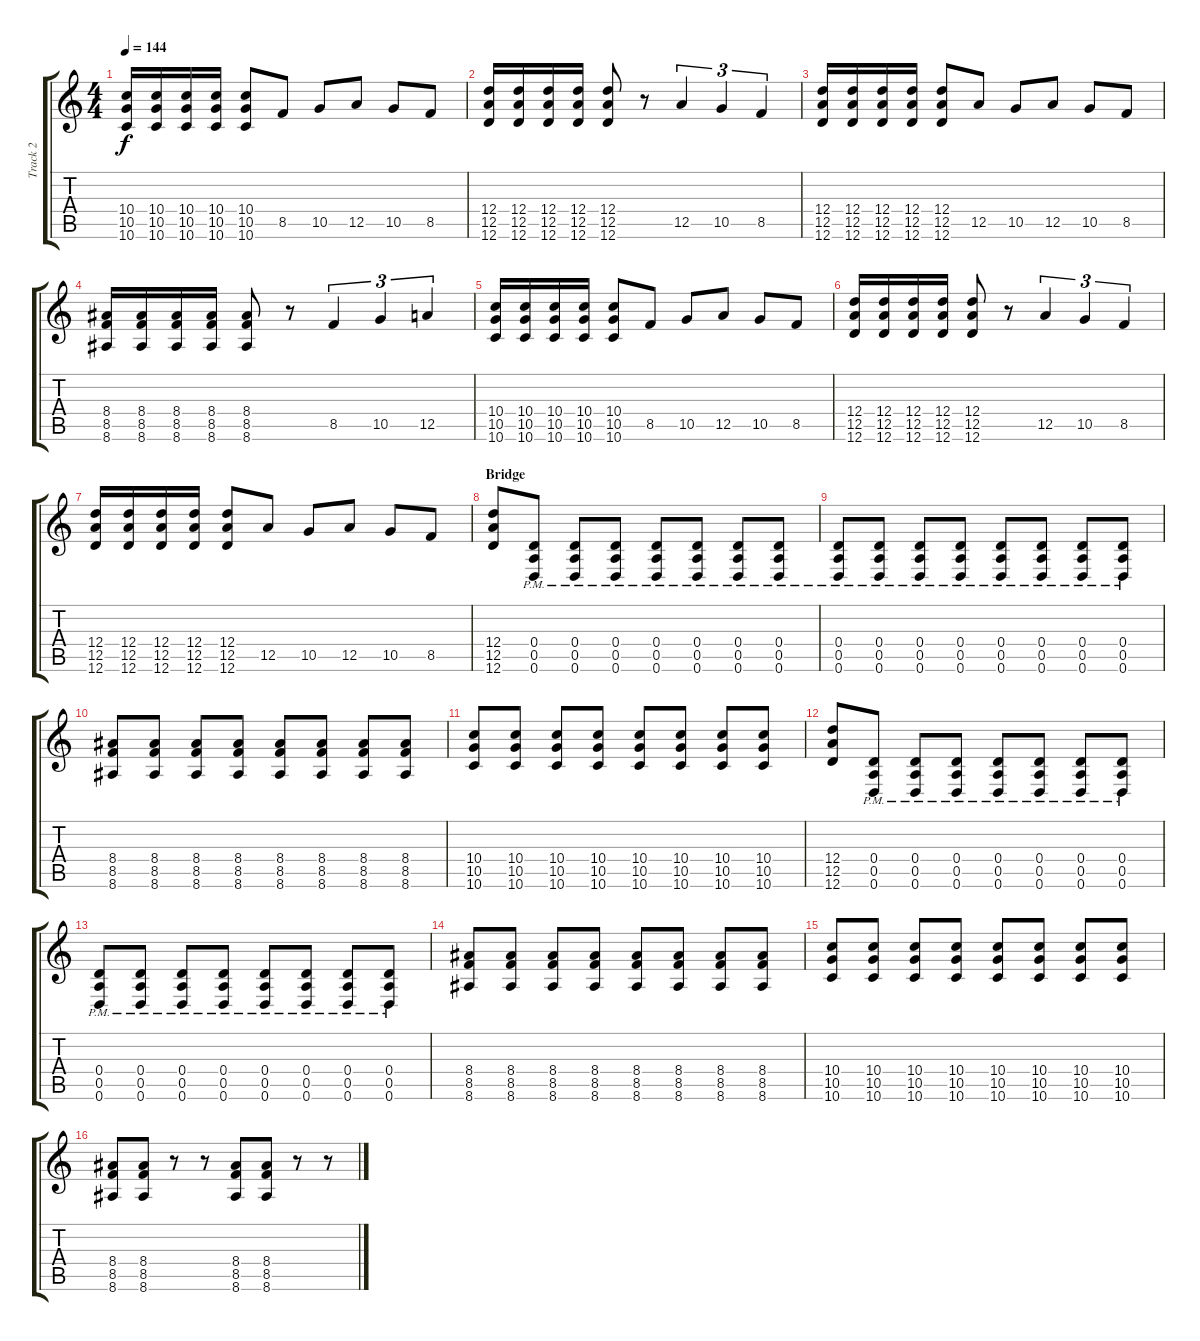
\track ("Track 2" "Track 2") {instrument distortionguitar}
\staff {score tabs}
\tuning (E4 B3 G3 D3 A2 D2) {hide}
\ts (4 4)
\tempo 144
\clef g2
\ks c
(10.4 10.5 10.6).16{dy f} (10.4 10.5 10.6).16 (10.4 10.5 10.6).16 (10.4 10.5 10.6).16 (10.4 10.5 10.6).8 8.5.8 10.5.8 12.5.8 10.5.8 8.5.8 |
(12.4 12.5 12.6).16 (12.4 12.5 12.6).16 (12.4 12.5 12.6).16 (12.4 12.5 12.6).16 (12.4 12.5 12.6).8 r.8 12.5.4{tu (3 2)} 10.5.4{tu (3 2)} 8.5.4{tu (3 2)} |
(12.4 12.5 12.6).16 (12.4 12.5 12.6).16 (12.4 12.5 12.6).16 (12.4 12.5 12.6).16 (12.4 12.5 12.6).8 12.5.8 10.5.8 12.5.8 10.5.8 8.5.8 |
(8.4 8.5 8.6).16 (8.4 8.5 8.6).16 (8.4 8.5 8.6).16 (8.4 8.5 8.6).16 (8.4 8.5 8.6).8 r.8 8.5.4{tu (3 2)} 10.5.4{tu (3 2)} 12.5.4{tu (3 2)} |
(10.4 10.5 10.6).16 (10.4 10.5 10.6).16 (10.4 10.5 10.6).16 (10.4 10.5 10.6).16 (10.4 10.5 10.6).8 8.5.8 10.5.8 12.5.8 10.5.8 8.5.8 |
(12.4 12.5 12.6).16 (12.4 12.5 12.6).16 (12.4 12.5 12.6).16 (12.4 12.5 12.6).16 (12.4 12.5 12.6).8 r.8 12.5.4{tu (3 2)} 10.5.4{tu (3 2)} 8.5.4{tu (3 2)} |
(12.4 12.5 12.6).16 (12.4 12.5 12.6).16 (12.4 12.5 12.6).16 (12.4 12.5 12.6).16 (12.4 12.5 12.6).8 12.5.8 10.5.8 12.5.8 10.5.8 8.5.8 |
\section ("" "Bridge")
(12.4 12.5 12.6).8 (0.4{pm} 0.5{pm} 0.6{pm}).8 (0.4{pm} 0.5{pm} 0.6{pm}).8 (0.4{pm} 0.5{pm} 0.6{pm}).8 (0.4{pm} 0.5{pm} 0.6{pm}).8 (0.4{pm} 0.5{pm} 0.6{pm}).8 (0.4{pm} 0.5{pm} 0.6{pm}).8 (0.4{pm} 0.5{pm} 0.6{pm}).8 |
(0.4{pm} 0.5{pm} 0.6{pm}).8 (0.4{pm} 0.5{pm} 0.6{pm}).8 (0.4{pm} 0.5{pm} 0.6{pm}).8 (0.4{pm} 0.5{pm} 0.6{pm}).8 (0.4{pm} 0.5{pm} 0.6{pm}).8 (0.4{pm} 0.5{pm} 0.6{pm}).8 (0.4{pm} 0.5{pm} 0.6{pm}).8 (0.4{pm} 0.5{pm} 0.6{pm}).8 |
(8.4 8.5 8.6).8 (8.4 8.5 8.6).8 (8.4 8.5 8.6).8 (8.4 8.5 8.6).8 (8.4 8.5 8.6).8 (8.4 8.5 8.6).8 (8.4 8.5 8.6).8 (8.4 8.5 8.6).8 |
(10.4 10.5 10.6).8 (10.4 10.5 10.6).8 (10.4 10.5 10.6).8 (10.4 10.5 10.6).8 (10.4 10.5 10.6).8 (10.4 10.5 10.6).8 (10.4 10.5 10.6).8 (10.4 10.5 10.6).8 |
(12.4 12.5 12.6).8 (0.4{pm} 0.5{pm} 0.6{pm}).8 (0.4{pm} 0.5{pm} 0.6{pm}).8 (0.4{pm} 0.5{pm} 0.6{pm}).8 (0.4{pm} 0.5{pm} 0.6{pm}).8 (0.4{pm} 0.5{pm} 0.6{pm}).8 (0.4{pm} 0.5{pm} 0.6{pm}).8 (0.4{pm} 0.5{pm} 0.6{pm}).8 |
(0.4{pm} 0.5{pm} 0.6{pm}).8 (0.4{pm} 0.5{pm} 0.6{pm}).8 (0.4{pm} 0.5{pm} 0.6{pm}).8 (0.4{pm} 0.5{pm} 0.6{pm}).8 (0.4{pm} 0.5{pm} 0.6{pm}).8 (0.4{pm} 0.5{pm} 0.6{pm}).8 (0.4{pm} 0.5{pm} 0.6{pm}).8 (0.4{pm} 0.5{pm} 0.6{pm}).8 |
(8.4 8.5 8.6).8 (8.4 8.5 8.6).8 (8.4 8.5 8.6).8 (8.4 8.5 8.6).8 (8.4 8.5 8.6).8 (8.4 8.5 8.6).8 (8.4 8.5 8.6).8 (8.4 8.5 8.6).8 |
(10.4 10.5 10.6).8 (10.4 10.5 10.6).8 (10.4 10.5 10.6).8 (10.4 10.5 10.6).8 (10.4 10.5 10.6).8 (10.4 10.5 10.6).8 (10.4 10.5 10.6).8 (10.4 10.5 10.6).8 |
(8.4 8.5 8.6).8 (8.4 8.5 8.6).8 r.8 r.8 (8.4 8.5 8.6).8 (8.4 8.5 8.6).8 r.8 r.8
